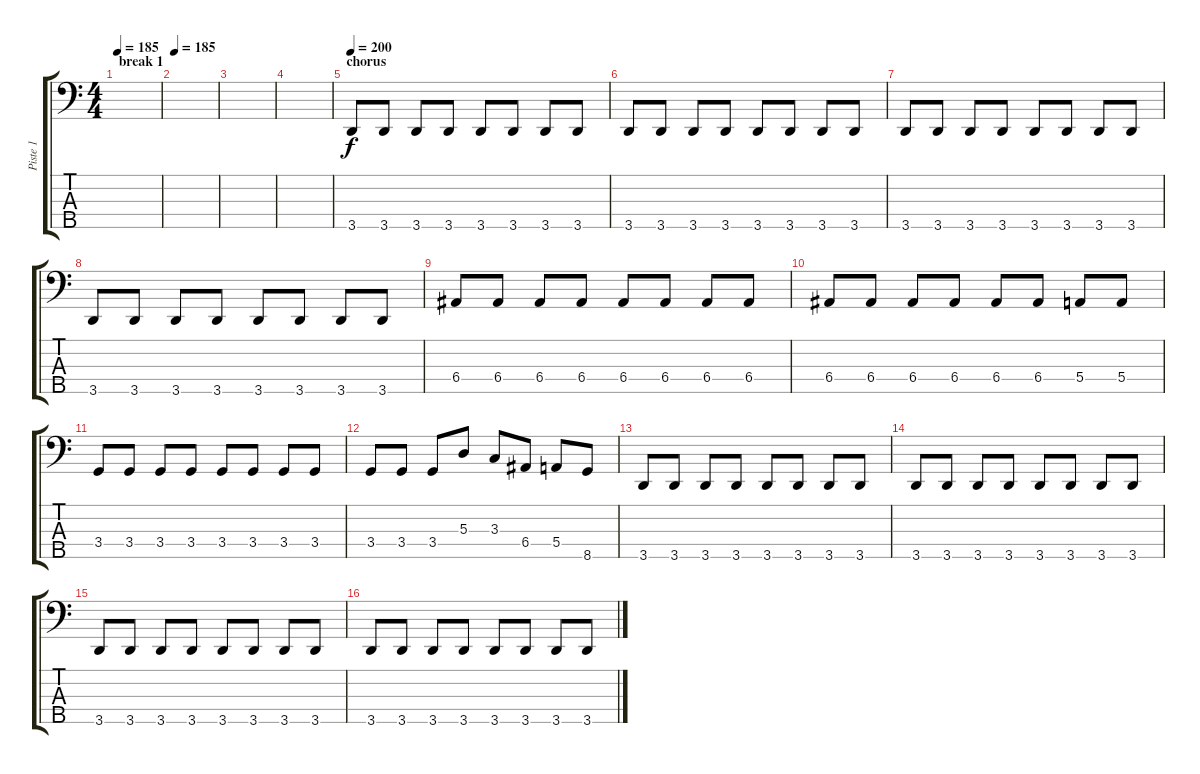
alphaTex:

\track ("Piste 1" "Piste 1") {instrument electricbasspick}
\staff {score tabs}
\tuning (G2 D2 A1 E1 B0) {hide}
\ts (4 4)
\section ("" "break 1")
\tempo 185
\clef f4
\ks c
|
\tempo 185
|
|
|
\section ("" "chorus")
\tempo 200
3.5.8 3.5.8 3.5.8 3.5.8 3.5.8 3.5.8 3.5.8 3.5.8 |
3.5.8 3.5.8 3.5.8 3.5.8 3.5.8 3.5.8 3.5.8 3.5.8 |
3.5.8 3.5.8 3.5.8 3.5.8 3.5.8 3.5.8 3.5.8 3.5.8 |
3.5.8 3.5.8 3.5.8 3.5.8 3.5.8 3.5.8 3.5.8 3.5.8 |
6.4.8 6.4.8 6.4.8 6.4.8 6.4.8 6.4.8 6.4.8 6.4.8 |
6.4.8 6.4.8 6.4.8 6.4.8 6.4.8 6.4.8 5.4.8 5.4.8 |
3.4.8 3.4.8 3.4.8 3.4.8 3.4.8 3.4.8 3.4.8 3.4.8 |
3.4.8 3.4.8 3.4.8 5.3.8 3.3.8 6.4.8 5.4.8 8.5.8 |
3.5.8 3.5.8 3.5.8 3.5.8 3.5.8 3.5.8 3.5.8 3.5.8 |
3.5.8 3.5.8 3.5.8 3.5.8 3.5.8 3.5.8 3.5.8 3.5.8 |
3.5.8 3.5.8 3.5.8 3.5.8 3.5.8 3.5.8 3.5.8 3.5.8 |
3.5.8 3.5.8 3.5.8 3.5.8 3.5.8 3.5.8 3.5.8 3.5.8
